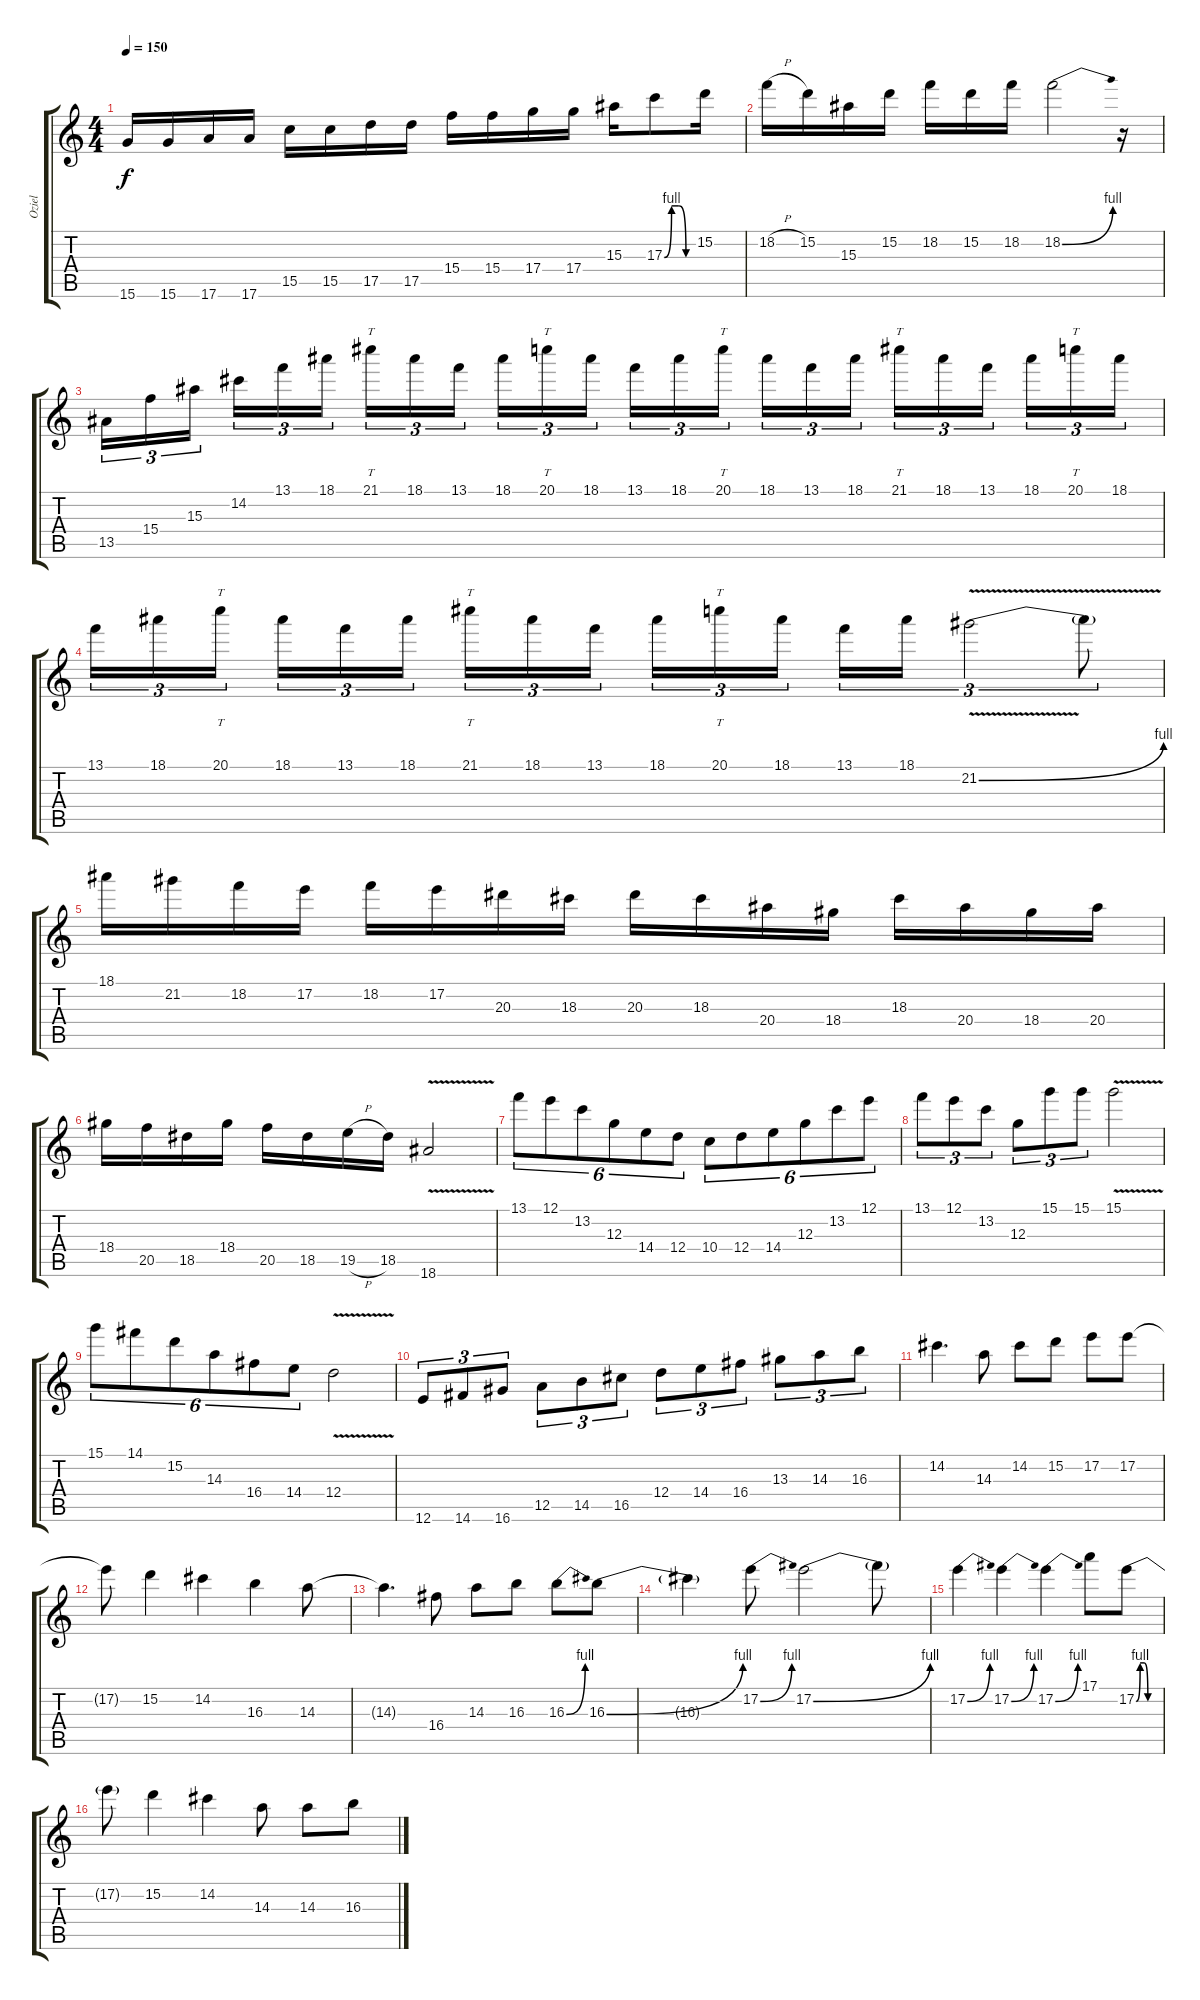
\track ("Oziel" "Oziel") {instrument overdrivenguitar}
\staff {score tabs}
\tuning (E4 B3 G3 D3 A2 E2) {hide}
\ts (4 4)
\tempo 150
\clef g2
\ks c
15.6.16{dy f} 15.6.16 17.6.16 17.6.16 15.5.16 15.5.16 17.5.16 17.5.16 15.4.16 15.4.16 17.4.16 17.4.16 15.3.16 17.3{be (custom 0 0 15 4 30 4 45 0 60 0)}.8 15.2.16 |
18.2{h}.16 15.2.16 15.3.16 15.2.16 18.2.16 15.2.16 18.2.16 18.2{be (bend 0 0 60 4)}.2 r.16 |
13.5.16{tu (3 2)} 15.4.16{tu (3 2)} 15.3.16{tu (3 2)} 14.2.16{tu (3 2)} 13.1.16{tu (3 2)} 18.1.16{tu (3 2)} 21.1.16{tt tu (3 2)} 18.1.16{tu (3 2)} 13.1.16{tu (3 2)} 18.1.16{tu (3 2)} 20.1.16{tt tu (3 2)} 18.1.16{tu (3 2)} 13.1.16{tu (3 2)} 18.1.16{tu (3 2)} 20.1.16{tt tu (3 2)} 18.1.16{tu (3 2)} 13.1.16{tu (3 2)} 18.1.16{tu (3 2)} 21.1.16{tt tu (3 2)} 18.1.16{tu (3 2)} 13.1.16{tu (3 2)} 18.1.16{tu (3 2)} 20.1.16{tt tu (3 2)} 18.1.16{tu (3 2)} |
13.1.16{tu (3 2)} 18.1.16{tu (3 2)} 20.1.16{tt tu (3 2)} 18.1.16{tu (3 2)} 13.1.16{tu (3 2)} 18.1.16{tu (3 2)} 21.1.16{tt tu (3 2)} 18.1.16{tu (3 2)} 13.1.16{tu (3 2)} 18.1.16{tu (3 2)} 20.1.16{tt tu (3 2)} 18.1.16{tu (3 2)} 13.1.16{tu (3 2)} 18.1.16{tu (3 2)} 21.2{be (bend 0 0 60 4) v}.2{tu (3 2)} 21.2{t}.8{tu (3 2)} |
18.1.16 21.2.16 18.2.16 17.2.16 18.2.16 17.2.16 20.3.16 18.3.16 20.3.16 18.3.16 20.4.16 18.4.16 18.3.16 20.4.16 18.4.16 20.4.16 |
18.4.16 20.5.16 18.5.16 18.4.16 20.5.16 18.5.16 19.5{h}.16 18.5.16 18.6{v}.2 |
13.1.8{tu (6 4)} 12.1.8{tu (6 4)} 13.2.8{tu (6 4)} 12.3.8{tu (6 4)} 14.4.8{tu (6 4)} 12.4.8{tu (6 4)} 10.4.8{tu (6 4)} 12.4.8{tu (6 4)} 14.4.8{tu (6 4)} 12.3.8{tu (6 4)} 13.2.8{tu (6 4)} 12.1.8{tu (6 4)} |
13.1.8{tu (3 2)} 12.1.8{tu (3 2)} 13.2.8{tu (3 2)} 12.3.8{tu (3 2)} 15.1.8{tu (3 2)} 15.1.8{tu (3 2)} 15.1{v}.2 |
15.1.8{tu (6 4)} 14.1.8{tu (6 4)} 15.2.8{tu (6 4)} 14.3.8{tu (6 4)} 16.4.8{tu (6 4)} 14.4.8{tu (6 4)} 12.4{v}.2 |
12.6.8{tu (3 2)} 14.6.8{tu (3 2)} 16.6.8{tu (3 2)} 12.5.8{tu (3 2)} 14.5.8{tu (3 2)} 16.5.8{tu (3 2)} 12.4.8{tu (3 2)} 14.4.8{tu (3 2)} 16.4.8{tu (3 2)} 13.3.8{tu (3 2)} 14.3.8{tu (3 2)} 16.3.8{tu (3 2)} |
14.2.4{d} 14.3.8 14.2.8 15.2.8 17.2.8 17.2.8 |
17.2{t}.8 15.2.4 14.2.4 16.3.4 14.3.8 |
14.3{t}.4{d} 16.4.8 14.3.8 16.3.8 16.3{be (bend 0 0 60 4)}.8 16.3{be (bend 0 0 60 4)}.8 |
16.3{t}.4 17.2{be (bend 0 0 60 4)}.8 17.2{be (bend 0 0 60 4)}.2 17.2{t}.8 |
17.2{be (bend 0 0 60 4)}.4 17.2{be (bend 0 0 60 4)}.4 17.2{be (bend 0 0 60 4)}.4 17.1.8 17.2{be (custom 0 0 10 4 20 4 30 0 60 0)}.8 |
17.2{t}.8 15.2.4 14.2.4 14.3.8 14.3.8 16.3.8
